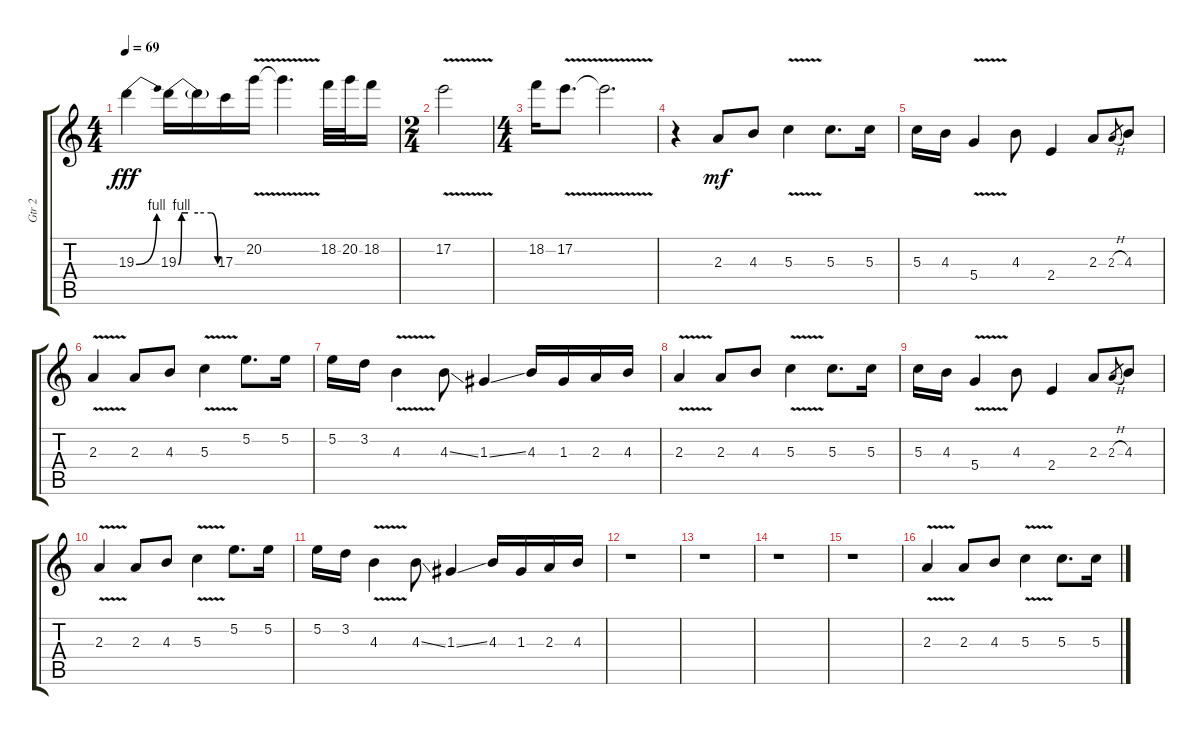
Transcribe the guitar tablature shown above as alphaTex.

\track ("Gtr 2" "Gtr 2") {instrument distortionguitar}
\staff {score tabs}
\tuning (E4 B3 G3 D3 A2 E2) {hide}
\ts (4 4)
\tempo 69
\clef g2
\ks c
19.3{be (bend 0 0 60 4)}.4{dy fff} 19.3{be (custom 0 0 5 4 15 4 30 4 50 4 60 0)}.16 19.3{t}.16 17.3.16 20.2{v}.16 20.2{v t}.4{d} 18.2.32 20.2.32 18.2.16 |
\ts (2 4)
17.2{v}.2 |
\ts (4 4)
18.2.16 17.2{v}.8{d} 17.2{v t}.2{d} |
r.4{instrument electricguitarclean} 2.3.8{dy mf} 4.3.8 5.3{v}.4 5.3.8{d} 5.3.16 |
5.3.16 4.3.16 5.4{v}.4 4.3.8 2.4.4 2.3.8 2.3{h}.8{gr} 4.3.8 |
2.3{v}.4 2.3.8 4.3.8 5.3{v}.4 5.2.8{d} 5.2.16 |
5.2.16 3.2.16 4.3{v}.4 4.3{ss}.8 1.3{ss}.4 4.3.16 1.3.16 2.3.16 4.3.16 |
2.3{v}.4 2.3.8 4.3.8 5.3{v}.4 5.3.8{d} 5.3.16 |
5.3.16 4.3.16 5.4{v}.4 4.3.8 2.4.4 2.3.8 2.3{h}.8{gr} 4.3.8 |
2.3{v}.4 2.3.8 4.3.8 5.3{v}.4 5.2.8{d} 5.2.16 |
5.2.16 3.2.16 4.3{v}.4 4.3{ss}.8 1.3{ss}.4 4.3.16 1.3.16 2.3.16 4.3.16 |
r.1 |
r.1 |
r.1 |
r.1 |
2.3{v}.4 2.3.8 4.3.8 5.3{v}.4 5.3.8{d} 5.3.16
